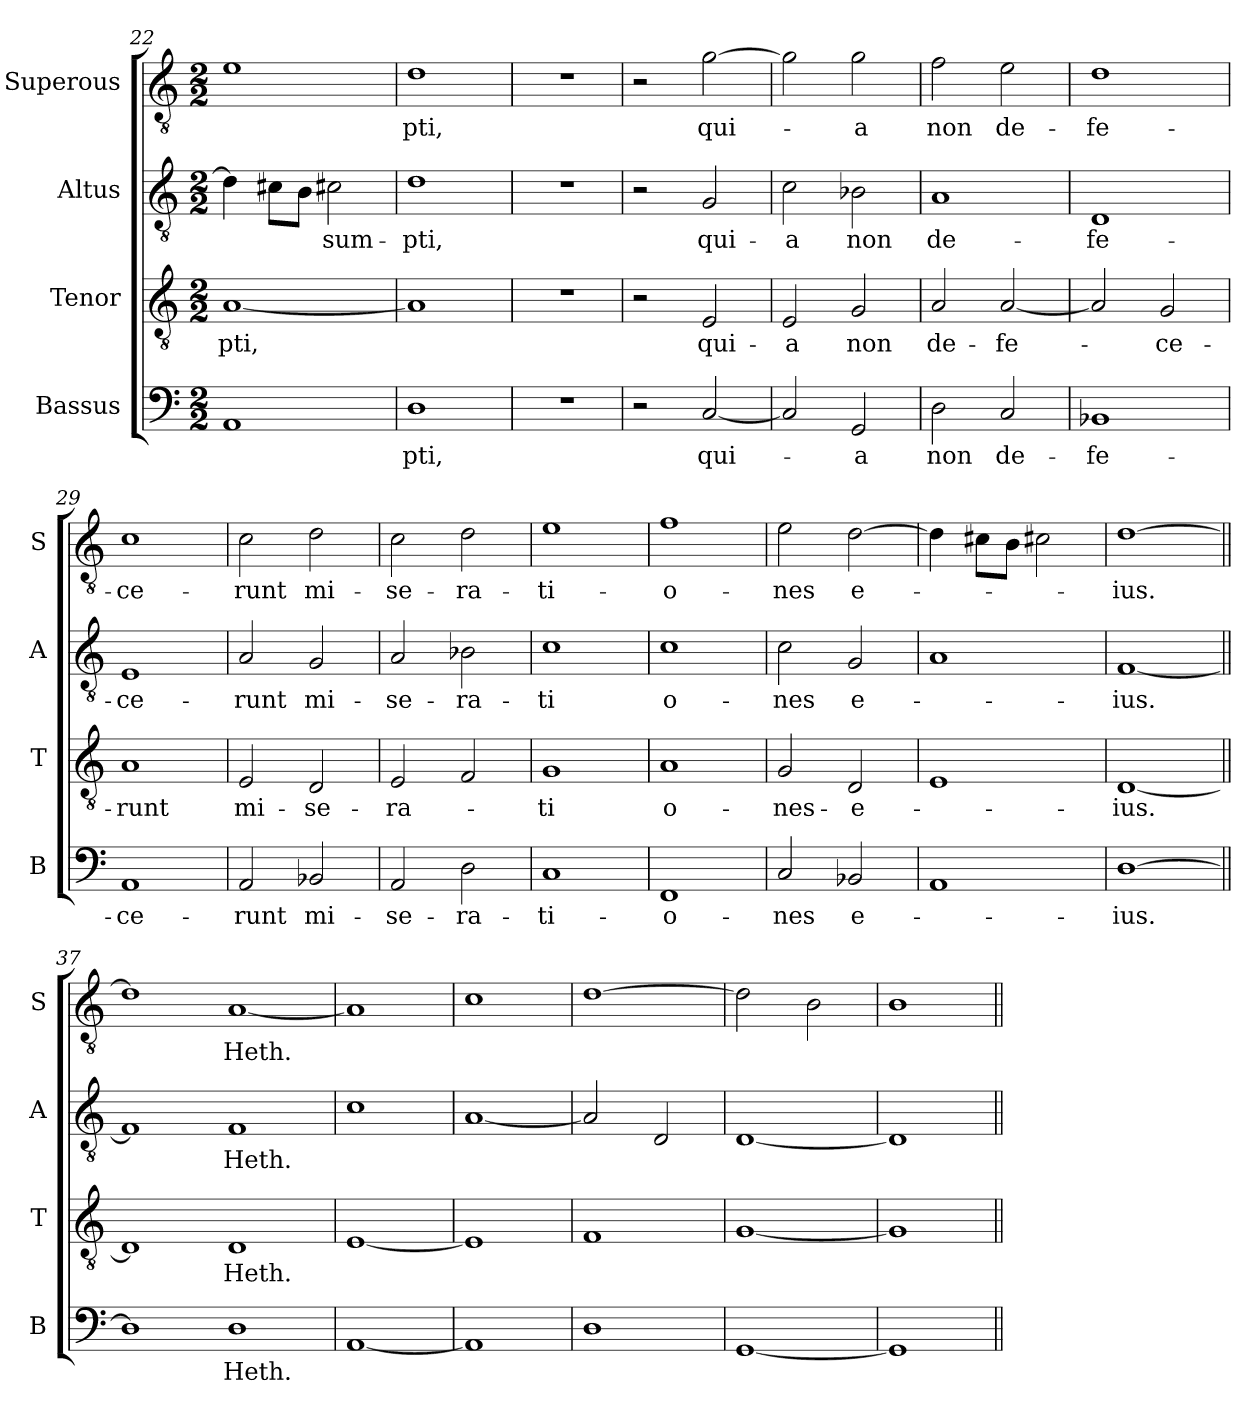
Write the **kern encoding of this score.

**kern	**text	**kern	**text	**kern	**text	**kern	**text
*part4	*part4	*part3	*part3	*part2	*part2	*part1	*part1
*staff4	*staff4	*staff3	*staff3	*staff2	*staff2	*staff1	*staff1
*I"Bassus	*	*I"Tenor	*	*I"Altus	*	*I"Superous	*
*I'B	*	*I'T	*	*I'A	*	*I'S	*
*clefF4	*	*clefGv2	*	*clefGv2	*	*clefGv2	*
*k[]	*	*k[]	*	*k[]	*	*k[]	*
*M2/2	*	*M2/2	*	*M2/2	*	*M2/2	*
=22	=22	=22	=22	=22	=22	=22	=22
1AA	.	[1A	pti,	4d]	.	1e	.
.	.	.	.	8c#XL	.	.	.
.	.	.	.	8BJ	.	.	.
.	.	.	.	2c#X	-sum-	.	.
=23	=23	=23	=23	=23	=23	=23	=23
1D	-pti,	1A]	.	1d	-pti,	1d	-pti,
=24	=24	=24	=24	=24	=24	=24	=24
1r	.	1r	.	1r	.	1r	.
=25	=25	=25	=25	=25	=25	=25	=25
2r	.	2r	.	2r	.	2r	.
[2C	qui-	2E	-qui-	2G	qui-	[2g	qui-
=26	=26	=26	=26	=26	=26	=26	=26
2C]	.	2E	-a	2c	-a	2g]	.
2GG	-a	2G	non	2B-X	non	2g	-a
=27	=27	=27	=27	=27	=27	=27	=27
2D	non	2A	de-	1A	de-	2f	non
2C	de-	[2A	-fe-	.	.	2e	de-
=28	=28	=28	=28	=28	=28	=28	=28
1BB-X	-fe-	2A]	.	1D	-fe-	1d	-fe-
.	.	2G	-ce-	.	.	.	.
=29	=29	=29	=29	=29	=29	=29	=29
1AA	-ce-	1A	-runt	1E	-ce-	1c	-ce-
=30	=30	=30	=30	=30	=30	=30	=30
2AA	-runt	2E	mi-	2A	-runt	2c	-runt
2BB-X	mi-	2D	-se-	2G	mi-	2d	mi-
=31	=31	=31	=31	=31	=31	=31	=31
2AA	-se-	2E	-ra-	2A	-se-	2c	-se-
2D	-ra-	2F	.	2B-X	-ra-	2d	-ra-
=32	=32	=32	=32	=32	=32	=32	=32
1C	-ti-	1G	-ti	1c	-ti	1e	-ti-
=33	=33	=33	=33	=33	=33	=33	=33
1FF	-o-	1A	o-	1c	o-	1f	-o-
=34	=34	=34	=34	=34	=34	=34	=34
2C	-nes	2G	-nes-	2c	-nes	2e	-nes
2BB-X	e-	2D	-e-	2G	e-	[2d	e-
=35	=35	=35	=35	=35	=35	=35	=35
1AA	.	1E	.	1A	.	4d]	.
.	.	.	.	.	.	8c#XL	.
.	.	.	.	.	.	8BJ	.
.	.	.	.	.	.	2c#X	.
=36	=36	=36	=36	=36	=36	=36	=36
[1D	-ius.	[1D	-ius.	[1F	-ius.	[1d	-ius.
=37||	=37||	=37||	=37||	=37||	=37||	=37||	=37||
1D]	.	1D]	.	1F]	.	1d]	.
1D	Heth.	1D	Heth.	1F	Heth.	[1A	Heth.
=38	=38	=38	=38	=38	=38	=38	=38
[1AA	.	[1E	.	1c	.	1A]	.
=39	=39	=39	=39	=39	=39	=39	=39
1AA]	.	1E]	.	[1A	.	1c	.
=40	=40	=40	=40	=40	=40	=40	=40
1D	.	1F	.	2A]	.	[1d	.
.	.	.	.	2D	.	.	.
=41	=41	=41	=41	=41	=41	=41	=41
[1GG	.	[1G	.	[1D	.	2d]	.
.	.	.	.	.	.	2B	.
=42	=42	=42	=42	=42	=42	=42	=42
1GG]	.	1G]	.	1D]	.	1B	.
=||	=||	=||	=||	=||	=||	=||	=||
*-	*-	*-	*-	*-	*-	*-	*-
